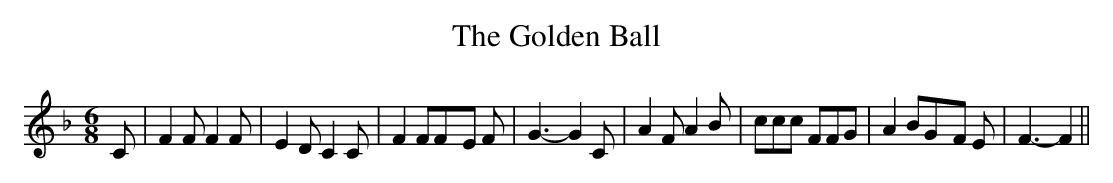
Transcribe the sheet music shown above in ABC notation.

X:1
T:The Golden Ball
M:6/8
L:1/8
K:F
 C| F2 F F2 F| E2 D C2 C| F2 FF-E F| G3- G2 C| A2 F A2 B| ccc FFG|\
 A2 BG-F E| F3- F2||
